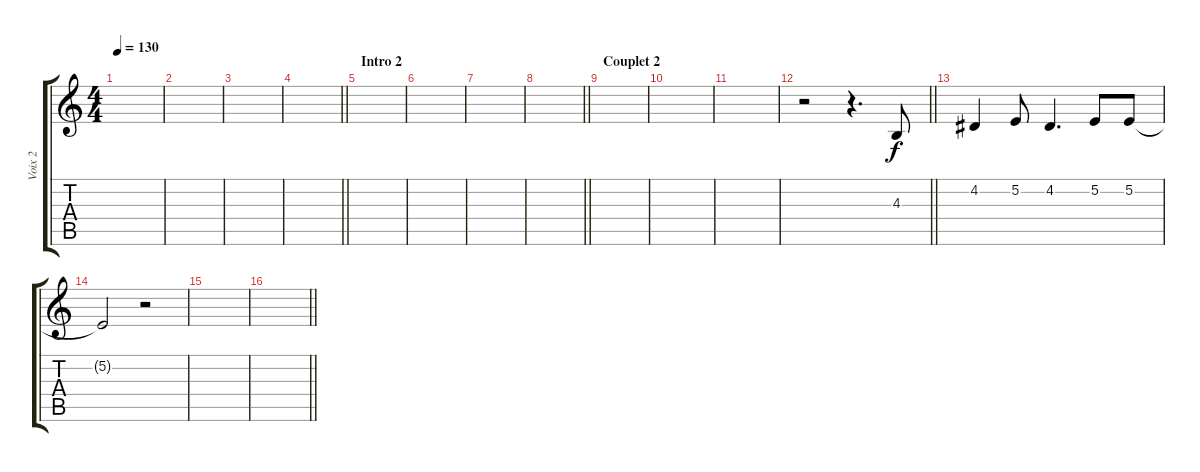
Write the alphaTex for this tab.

\track ("Voix 2" "Voix 2") {instrument tenorsax}
\staff {score tabs}
\tuning (E4 B3 G3 D3 A2 E2) {hide}
\ts (4 4)
\tempo 130
\clef g2
\ks c
|
|
|
\barLineRight lightlight
|
\section ("" "Intro 2")
|
|
|
\barLineRight lightlight
|
\section ("" "Couplet 2")
|
|
|
\barLineRight lightlight
r.2 r.4{d} 4.3.8 |
4.2.4 5.2.8 4.2.4{d} 5.2.8 5.2.8 |
5.2{t}.2 r.2 |
|
\barLineRight lightlight
